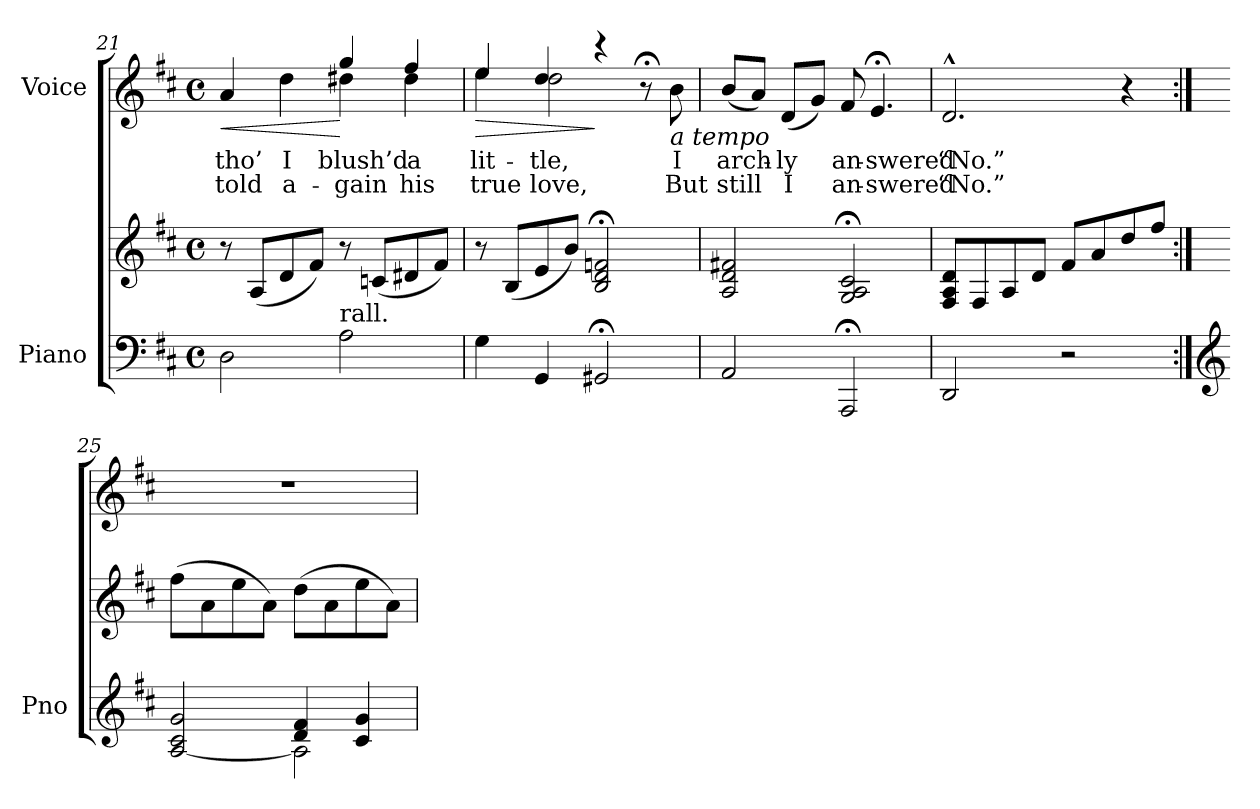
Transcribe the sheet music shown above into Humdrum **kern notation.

**kern	**kern	**kern	**text	**text	**dynam
*part2	*part2	*part1	*part1	*part1	*part1
*staff3	*staff2	*staff1	*staff1	*staff1	*staff1
*I"Piano	*	*I"Voice	*	*	*
*I'Pno	*	*	*	*	*
*clefF4	*clefG2	*clefG2	*	*	*
*k[f#c#]	*k[f#c#]	*k[f#c#]	*	*	*
*M4/4	*M4/4	*M4/4	*	*	*
*met(c)	*met(c)	*met(c)	*	*	*
=21	=21	=21	=21	=21	=21
!	!	!LO:TX:a:t=poco rall.	!	!	!
!	!	!	!LO:LY:b	!LO:LY:b	!LO:HP:b
*	*	*^	*	*	*
2D\	8r	4a/	2ryy	tho’	told	<
.	(8A/L	.	.	.	.	.
!	!	!	!	!LO:LY:b	!LO:LY:b	!
.	8d/	4dd\	.	I	a-	.
.	8f#/J)	.	.	.	.	.
!LO:TX:a:t=rall.	!	!	!	!	!	!
!	!	!	!	!LO:LY:b	!LO:LY:b	!
2A\	8r	4dd#X\	4gg/	blush’d	-gain	[
.	(8cn/L	.	.	.	.	.
!	!	!	!	!LO:LY:b	!LO:LY:b	!
.	8d#X/	4dd#\	4ff#/	a	his	.
.	8f#/J)	.	.	.	.	.
!!LO:LB:g=z	!!
=22	=22	=22	=22	=22	=22	=22
!	!	!	!	!LO:LY:b	!LO:LY:b	!LO:HP:b
4G\	8r	4ee\	4ee/	lit-	true	>
.	(8B/L	.	.	.	.	.
!	!	!	!	!LO:LY:b	!LO:LY:b	!
4GG/	8e/	4dd/	2dd\	-tle,	love,	.
.	8b/J)	.	.	.	.	.
2GG#X;/	2B/;< 2d/;< 2fn/;<	4r	.	.	.	]
.	.	8r;<	4ryy	.	.	.
!	!	!LO:TX:b:i:t=a tempo	!	!	!	!
!	!	!	!	!LO:LY:b	!LO:LY:b	!
.	.	8b\	.	I	But	.
*	*	*v	*v	*	*	*
=23	=23	=23	=23	=23	=23
!	!	!	!LO:LY:b	!LO:LY:b	!
2AA/	2A/ 2d/ 2f#X/	(8b/L	arch-	still	.
.	.	8a/J)	.	.	.
!	!	!	!LO:LY:b	!LO:LY:b	!
.	.	(8d/L	-ly	I	.
.	.	8g/J)	.	.	.
!	!	!	!LO:LY:b	!LO:LY:b	!
2AAA;</	2G/;< 2A/;< 2c#/;<	8f#/	an-	an-	.
!	!	!	!LO:LY:b	!LO:LY:b	!
.	.	4.e;</	-swered	-swered	.
=24	=24	=24	=24	=24	=24
!	!	!	!LO:LY:b	!LO:LY:b	!
2DD/	8F#/ 8A/ 8d/L	2.d^^/	“No.”	“No.”	.
.	8F#/	.	.	.	.
.	8A/	.	.	.	.
.	8d/J	.	.	.	.
2r	8f#/L	.	.	.	.
.	8a/	.	.	.	.
.	8dd/	4r	.	.	.
.	8ff#/J	.	.	.	.
!!LO:PB:g=z
=25:|!	=25:|!	=25:|!	=25:|!	=25:|!	=25:|!
*clefG2	*	*	*	*	*
*^	*	*	*	*	*
[<2A/ 2c#/ 2g/	2ryy	(8ff#\L	1r	.	.	.
.	.	8a\	.	.	.	.
.	.	8ee\	.	.	.	.
.	.	8a\J)	.	.	.	.
4d/ 4f#/	2A\]	(8dd\L	.	.	.	.
.	.	8a\	.	.	.	.
4c#/ 4g/	.	8ee\	.	.	.	.
.	.	8a\J)	.	.	.	.
*v	*v	*	*	*	*	*
=	=	=	=	=	=
*-	*-	*-	*-	*-	*-
